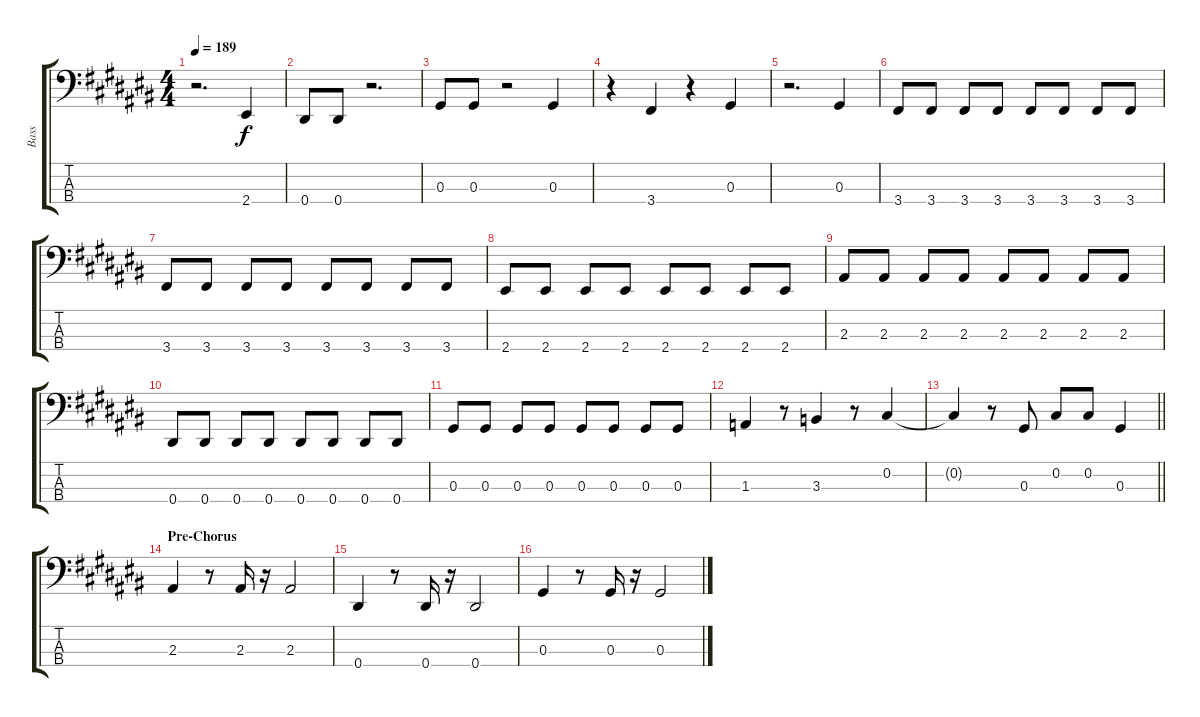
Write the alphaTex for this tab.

\track ("Bass" "Bass") {instrument electricbasspick}
\staff {score tabs}
\tuning (Gb2 Db2 Ab1 Eb1) {hide}
\ts (4 4)
\tempo 189
\clef f4
\ks a#minor
r.2{d dy f} 2.4.4 |
\ks c#
0.4.8 0.4.8 r.2{d} |
\ks a#minor
0.3.8 0.3.8 r.2 0.3.4 |
r.4 3.4.4 r.4 0.3.4 |
r.2{d} 0.3.4 |
\ks c#
3.4.8 3.4.8 3.4.8 3.4.8 3.4.8 3.4.8 3.4.8 3.4.8 |
\ks a#minor
3.4.8 3.4.8 3.4.8 3.4.8 3.4.8 3.4.8 3.4.8 3.4.8 |
2.4.8 2.4.8 2.4.8 2.4.8 2.4.8 2.4.8 2.4.8 2.4.8 |
2.3.8 2.3.8 2.3.8 2.3.8 2.3.8 2.3.8 2.3.8 2.3.8 |
\ks c#
0.4.8 0.4.8 0.4.8 0.4.8 0.4.8 0.4.8 0.4.8 0.4.8 |
\ks a#minor
0.3.8 0.3.8 0.3.8 0.3.8 0.3.8 0.3.8 0.3.8 0.3.8 |
1.3.4 r.8 3.3.4 r.8 0.2.4 |
\barLineRight lightlight
0.2{t}.4 r.8 0.3.8 0.2.8 0.2.8 0.3.4 |
\section ("" "Pre-Chorus")
\ks c#
2.3.4 r.8 2.3.16 r.16 2.3.2 |
\ks a#minor
0.4.4 r.8 0.4.16 r.16 0.4.2 |
0.3.4 r.8 0.3.16 r.16 0.3.2
